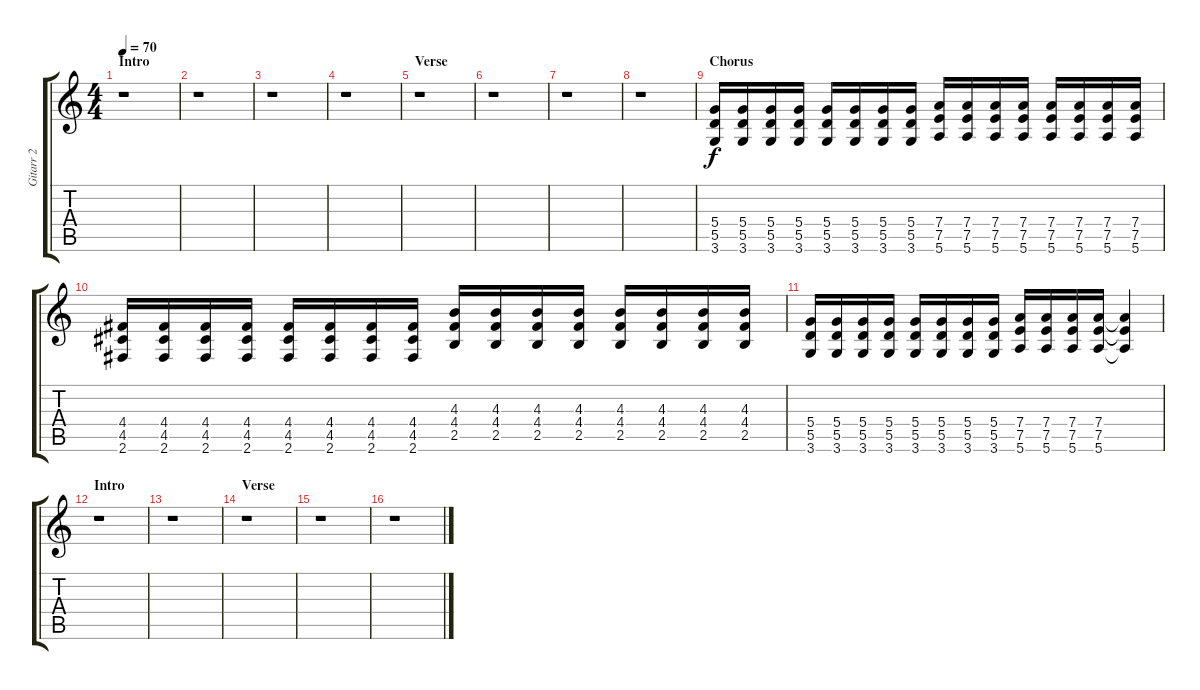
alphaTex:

\track ("Gitarr 2" "Gitarr 2") {instrument distortionguitar}
\staff {score tabs}
\tuning (E4 B3 G3 D3 A2 E2) {hide}
\ts (4 4)
\section ("" "Intro")
\tempo 70
\clef g2
\ks c
r.1{dy f instrument distortionguitar} |
r.1 |
r.1 |
r.1 |
\section ("" "Verse")
r.1 |
r.1 |
r.1 |
r.1 |
\section ("" "Chorus")
(5.4 5.5 3.6).16 (5.4 5.5 3.6).16 (5.4 5.5 3.6).16 (5.4 5.5 3.6).16 (5.4 5.5 3.6).16 (5.4 5.5 3.6).16 (5.4 5.5 3.6).16 (5.4 5.5 3.6).16 (7.4 7.5 5.6).16 (7.4 7.5 5.6).16 (7.4 7.5 5.6).16 (7.4 7.5 5.6).16 (7.4 7.5 5.6).16 (7.4 7.5 5.6).16 (7.4 7.5 5.6).16 (7.4 7.5 5.6).16 |
(4.4 4.5 2.6).16 (4.4 4.5 2.6).16 (4.4 4.5 2.6).16 (4.4 4.5 2.6).16 (4.4 4.5 2.6).16 (4.4 4.5 2.6).16 (4.4 4.5 2.6).16 (4.4 4.5 2.6).16 (4.3 4.4 2.5).16 (4.3 4.4 2.5).16 (4.3 4.4 2.5).16 (4.3 4.4 2.5).16 (4.3 4.4 2.5).16 (4.3 4.4 2.5).16 (4.3 4.4 2.5).16 (4.3 4.4 2.5).16 |
(5.4 5.5 3.6).16 (5.4 5.5 3.6).16 (5.4 5.5 3.6).16 (5.4 5.5 3.6).16 (5.4 5.5 3.6).16 (5.4 5.5 3.6).16 (5.4 5.5 3.6).16 (5.4 5.5 3.6).16 (7.4 7.5 5.6).16 (7.4 7.5 5.6).16 (7.4 7.5 5.6).16 (7.4 7.5 5.6).16 (7.4{t} 7.5{t} 5.6{t}).4 |
\section ("" "Intro")
r.1 |
r.1 |
\section ("" "Verse")
r.1 |
r.1 |
r.1
